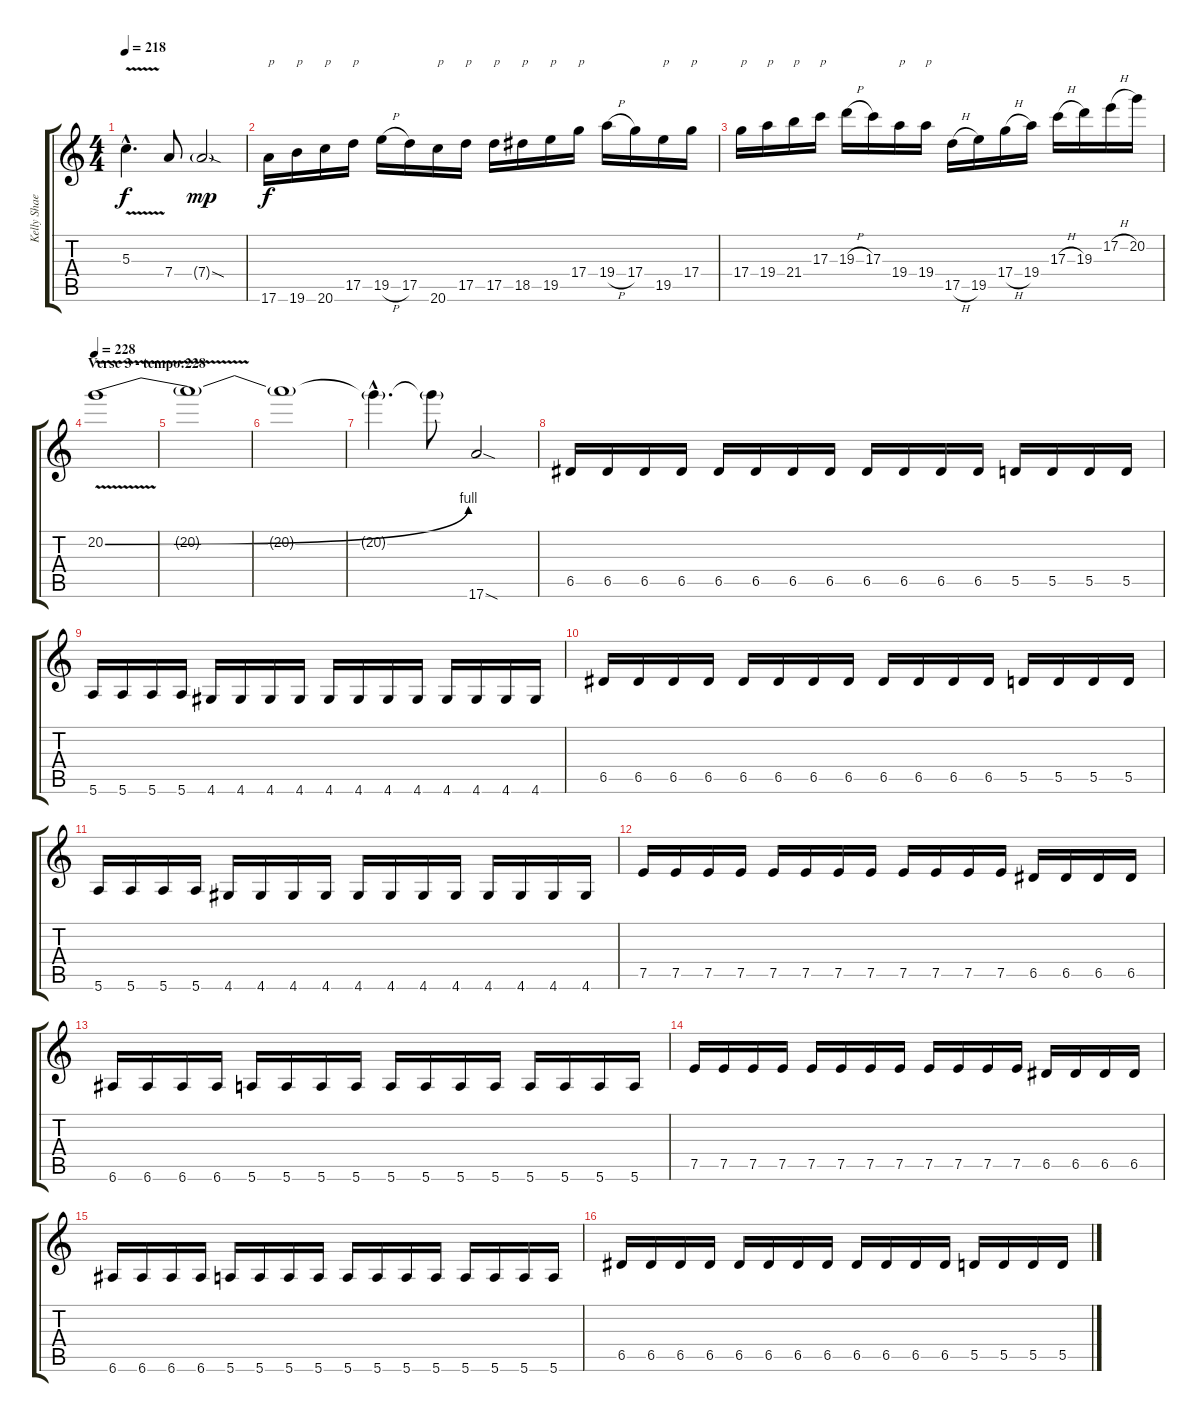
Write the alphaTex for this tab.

\track ("Kelly Shaefer" "Kelly Shae") {instrument distortionguitar}
\staff {score tabs}
\tuning (E4 B3 G3 D3 A2 E2) {hide}
\ts (4 4)
\tempo 218
\clef g2
\ks c
5.3{v hac}.4{d dy f} 7.4.8 7.4{sod g}.2{dy mp} |
17.6.16{txt "p" dy f} 19.6.16{txt "p"} 20.6.16{txt "p"} 17.5.16{txt "p"} 19.5{h}.16 17.5.16 20.6.16{txt "p"} 17.5.16{txt "p"} 17.5.16{txt "p"} 18.5.16{txt "p"} 19.5.16{txt "p"} 17.4.16{txt "p"} 19.4{h}.16 17.4.16 19.5.16{txt "p"} 17.4.16{txt "p"} |
17.4.16{txt "p"} 19.4.16{txt "p"} 21.4.16{txt "p"} 17.3.16{txt "p"} 19.3{h}.16 17.3.16 19.4.16{txt "p"} 19.4.16{txt "p"} 17.5{h}.16 19.5.16 17.4{h}.16 19.4.16 17.3{h}.16 19.3.16 17.2{h}.16 20.2.16 |
\section ("" "Verse 3 - tempo:228")
\tempo 228
20.2{be (bend 0 0 60 4) v}.1 |
20.2{t}.1 |
20.2{t}.1 |
20.2{hac t}.4{d} 20.2{t}.8 17.6{sod}.2 |
6.5.16{volume 12 instrument distortionguitar} 6.5.16 6.5.16 6.5.16 6.5.16 6.5.16 6.5.16 6.5.16 6.5.16 6.5.16 6.5.16 6.5.16 5.5.16 5.5.16 5.5.16 5.5.16 |
5.6.16 5.6.16 5.6.16 5.6.16 4.6.16 4.6.16 4.6.16 4.6.16 4.6.16 4.6.16 4.6.16 4.6.16 4.6.16 4.6.16 4.6.16 4.6.16 |
6.5.16 6.5.16 6.5.16 6.5.16 6.5.16 6.5.16 6.5.16 6.5.16 6.5.16 6.5.16 6.5.16 6.5.16 5.5.16 5.5.16 5.5.16 5.5.16 |
5.6.16 5.6.16 5.6.16 5.6.16 4.6.16 4.6.16 4.6.16 4.6.16 4.6.16 4.6.16 4.6.16 4.6.16 4.6.16 4.6.16 4.6.16 4.6.16 |
7.5.16 7.5.16 7.5.16 7.5.16 7.5.16 7.5.16 7.5.16 7.5.16 7.5.16 7.5.16 7.5.16 7.5.16 6.5.16 6.5.16 6.5.16 6.5.16 |
6.6.16 6.6.16 6.6.16 6.6.16 5.6.16 5.6.16 5.6.16 5.6.16 5.6.16 5.6.16 5.6.16 5.6.16 5.6.16 5.6.16 5.6.16 5.6.16 |
7.5.16 7.5.16 7.5.16 7.5.16 7.5.16 7.5.16 7.5.16 7.5.16 7.5.16 7.5.16 7.5.16 7.5.16 6.5.16 6.5.16 6.5.16 6.5.16 |
6.6.16 6.6.16 6.6.16 6.6.16 5.6.16 5.6.16 5.6.16 5.6.16 5.6.16 5.6.16 5.6.16 5.6.16 5.6.16 5.6.16 5.6.16 5.6.16 |
6.5.16 6.5.16 6.5.16 6.5.16 6.5.16 6.5.16 6.5.16 6.5.16 6.5.16 6.5.16 6.5.16 6.5.16 5.5.16 5.5.16 5.5.16 5.5.16
